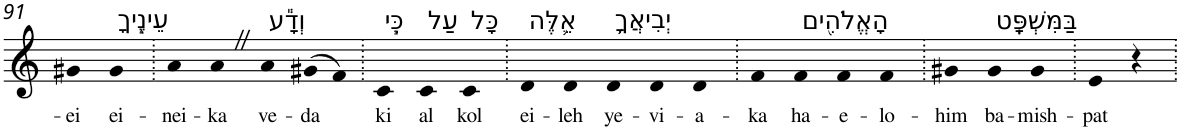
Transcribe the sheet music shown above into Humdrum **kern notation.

**kern	**text
*part1	*part1
*staff1	*staff1
*I"Piano	*
*I'Pno	*
!!LO:PB:g=z
*clefG2	*
*k[]	*
=91	=91
!	!LO:LY:b
4g#X	-ei
!LO:TX:a:t=עֵינֶ֑יךָ	!
!	!LO:LY:b
4g#	ei-
=92.	=92.
!	!LO:LY:b
4a	-nei-
!	!LO:LY:b
4aZ	-ka
!LO:TX:a:t=וְדָ֕ע	!
!	!LO:LY:b
4a	ve-
!	!LO:LY:b
(>8g#X	-da
8f)	.
=93.	=93.
!LO:TX:a:t=כִּ֧י	!
!	!LO:LY:b
4c	ki
!LO:TX:a:t=עַל	!
!	!LO:LY:b
4c	al
!LO:TX:a:t=כָּל	!
!	!LO:LY:b
4c	kol
=94.	=94.
!LO:TX:a:t=אֵ֛לֶּה	!
!	!LO:LY:b
4d	ei-
!	!LO:LY:b
4d	-leh
!LO:TX:a:t=יְבִיאֲךָ֥	!
!	!LO:LY:b
4d	ye-
!	!LO:LY:b
4d	-vi-
!	!LO:LY:b
4d	-a-
=95.	=95.
!	!LO:LY:b
4f	-ka
!LO:TX:a:t=הָאֱלֹהִ֖ים	!
!	!LO:LY:b
4f	ha-
!	!LO:LY:b
4f	-e-
!	!LO:LY:b
4f	-lo-
=96.	=96.
!	!LO:LY:b
4g#X	-him
!LO:TX:a:t=בַּמִּשְׁפָּֽט	!
!	!LO:LY:b
4g#	ba-
!	!LO:LY:b
4g#	-mish-
=97.	=97.
!	!LO:LY:b
4e	-pat
4r	.
=.	=.
*-	*-
